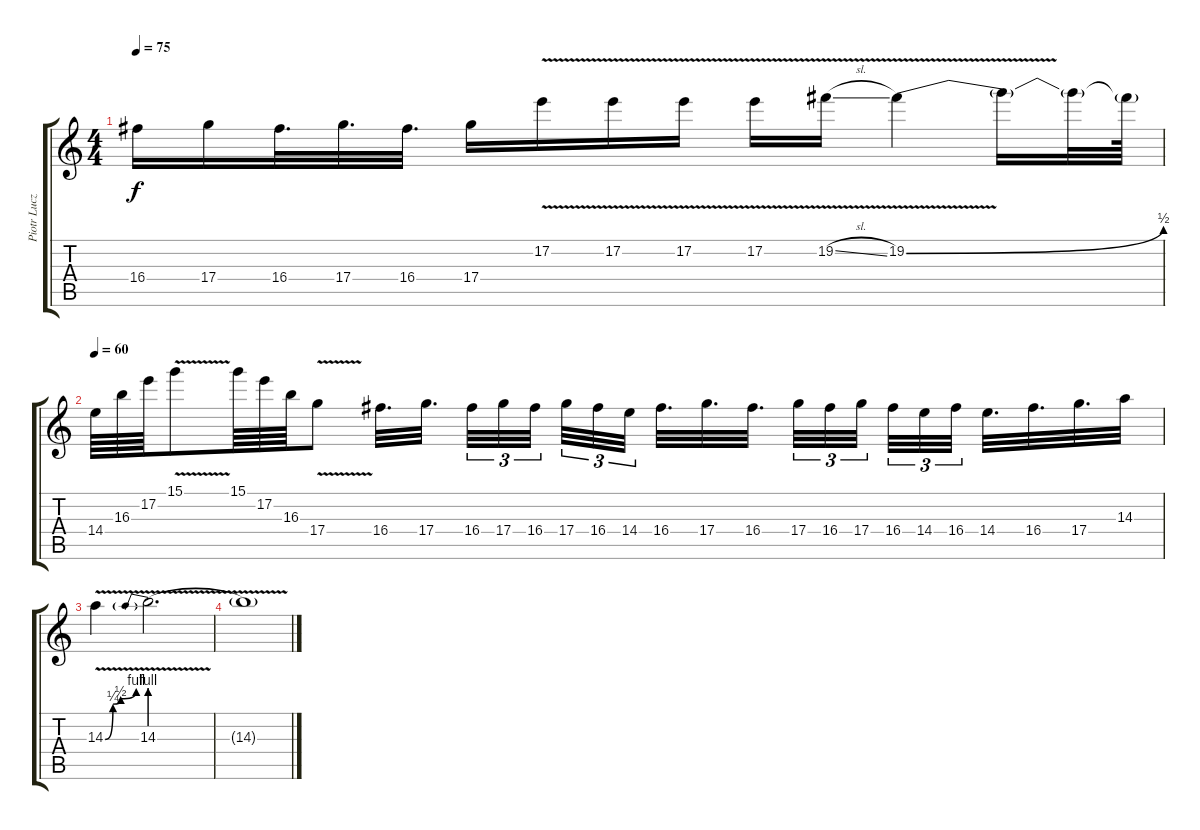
\track ("Piotr Luczyk" "Piotr Lucz") {instrument distortionguitar}
\staff {score tabs}
\tuning (E4 B3 G3 D3 A2 E2) {hide}
\ts (4 4)
\tempo 75
\clef g2
\ks c
16.4.16{dy f} 17.4.16 16.4.32{d} 17.4.32{d} 16.4.32{d} 17.4.16 17.2{v}.16 17.2{v}.16 17.2{v}.16 17.2{v}.16 19.2{v sl}.16 19.2{be (bend 0 0 60 2) v}.4 19.2{t}.16 19.2{t}.32 19.2{t}.64 |
\tempo 60
14.4.64 16.3.64 17.2.64 15.1{v}.8 15.1.64 17.2.64 16.3.64 17.4{v}.8 16.4.32{d} 17.4.32{d beam splitsecondary} 16.4.32{tu (3 2)} 17.4.32{tu (3 2)} 16.4.32{tu (3 2)} 17.4.32{tu (3 2)} 16.4.32{tu (3 2)} 14.4.32{tu (3 2) beam splitsecondary} 16.4.32{d} 17.4.32{d} 16.4.32{d beam splitsecondary} 17.4.32{tu (3 2)} 16.4.32{tu (3 2)} 17.4.32{tu (3 2)} 16.4.32{tu (3 2)} 14.4.32{tu (3 2)} 16.4.32{tu (3 2) beam splitsecondary} 14.4.32{d} 16.4.32{d} 17.4.32{d} 14.3.32 |
14.3{be (custom 0 0 15 1 30 2 60 4) v}.4 14.3{be (prebend 0 4 60 4) v}.2{d} |
14.3{t}.1
